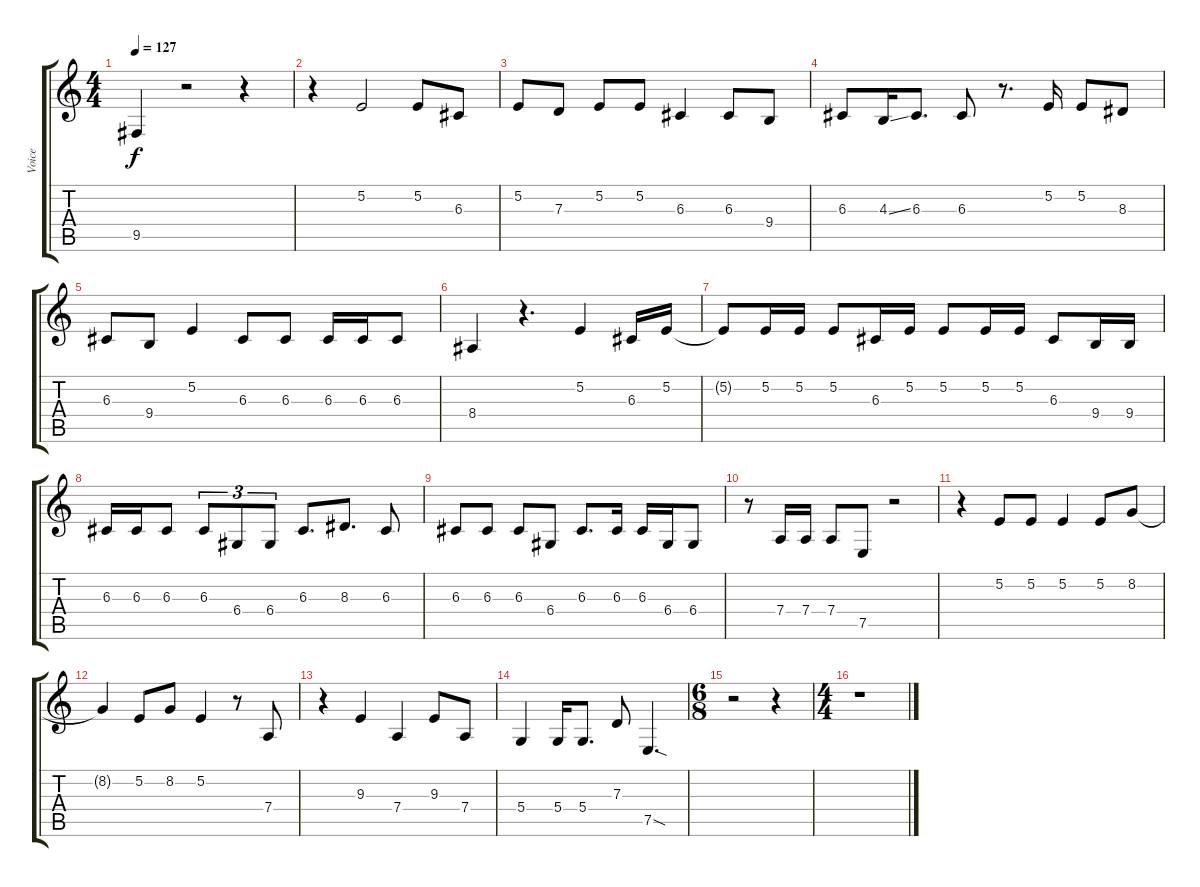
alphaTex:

\track ("Voice" "Voice") {instrument englishhorn}
\staff {score tabs}
\tuning (E4 B3 G3 D3 A2 E2) {hide}
\ts (4 4)
\tempo 127
\clef g2
\ks c
9.5.4{dy f} r.2 r.4 |
r.4 5.2.2 5.2.8 6.3.8 |
5.2.8 7.3.8 5.2.8 5.2.8 6.3.4 6.3.8 9.4.8 |
6.3.8 4.3{ss}.16 6.3.8{d} 6.3.8 r.8{d} 5.2.16 5.2.8 8.3.8 |
6.3.8 9.4.8 5.2.4 6.3.8 6.3.8 6.3.16 6.3.16 6.3.8 |
8.4.4 r.4{d} 5.2.4 6.3.16 5.2.16 |
5.2{t}.8 5.2.16 5.2.16 5.2.8 6.3.16 5.2.16 5.2.8 5.2.16 5.2.16 6.3.8 9.4.16 9.4.16 |
6.3.16 6.3.16 6.3.8 6.3.8{tu (3 2)} 6.4.8{tu (3 2)} 6.4.8{tu (3 2)} 6.3.8{d} 8.3.8{d} 6.3.8 |
6.3.8 6.3.8 6.3.8 6.4.8 6.3.8{d} 6.3.16 6.3.16 6.4.16 6.4.8 |
r.8 7.4.16 7.4.16 7.4.8 7.5.8 r.2 |
r.4 5.2.8 5.2.8 5.2.4 5.2.8 8.2.8 |
8.2{t}.4 5.2.8 8.2.8 5.2.4 r.8 7.4.8 |
r.4 9.3.4 7.4.4 9.3.8 7.4.8 |
5.4.4 5.4.16 5.4.8{d} 7.3.8 7.5{sod}.4{d} |
\ts (6 8)
r.2 r.4 |
\ts (4 4)
r.1
